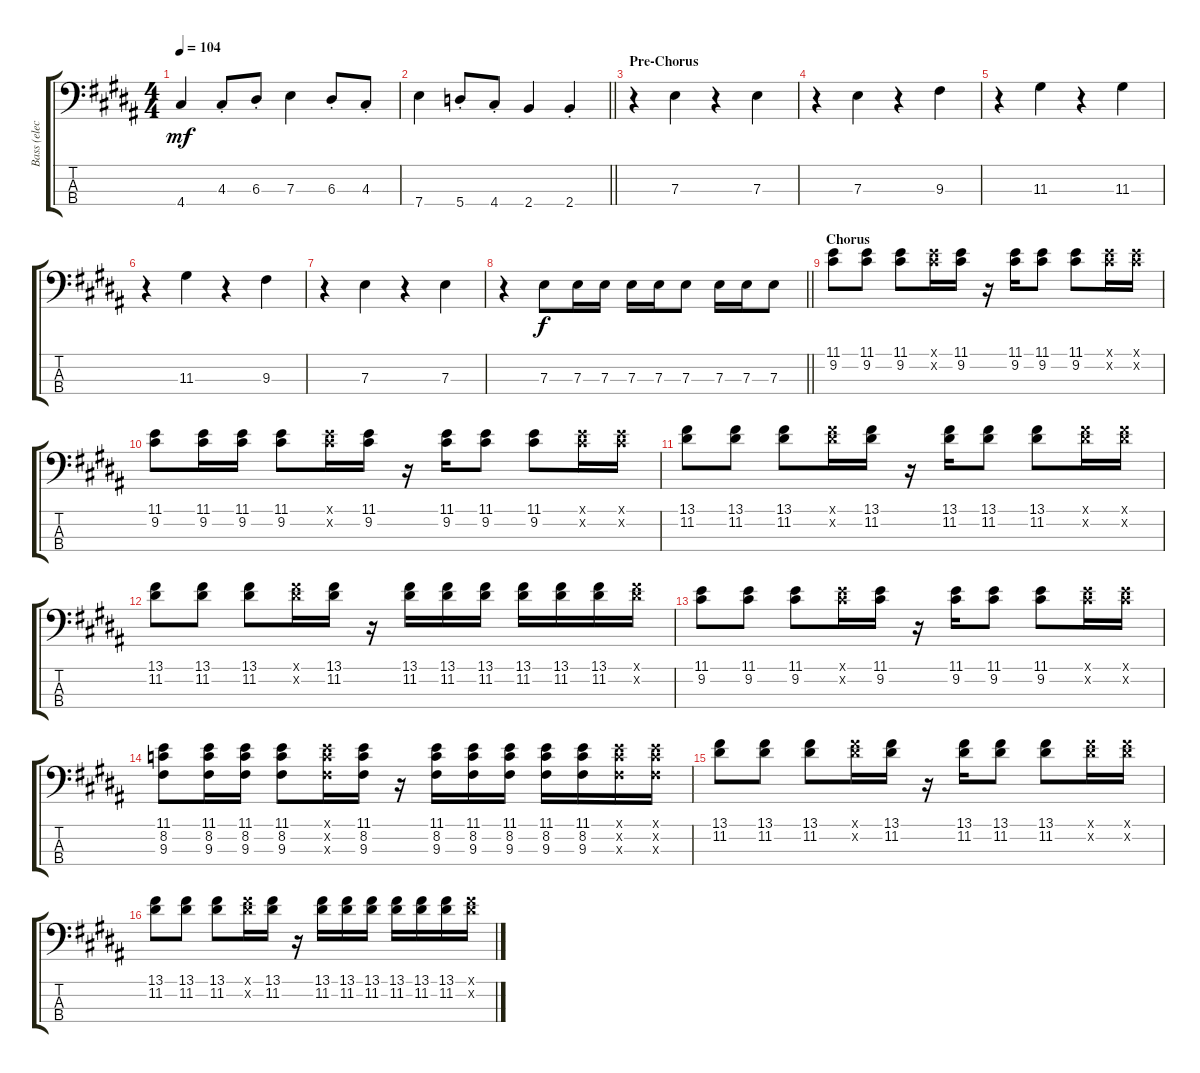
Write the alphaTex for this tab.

\track ("Bass (elec.)" "Bass (elec") {instrument electricbassfinger}
\staff {score tabs}
\tuning (F2 E2 A1 A1) {hide}
\ts (4 4)
\tempo 104
\clef f4
\ks b
4.4.4{dy mf} 4.3{st}.8 6.3{st}.8 7.3.4 6.3{st}.8 4.3{st}.8 |
\barLineRight lightlight
7.4.4 5.4{st}.8 4.4{st}.8 2.4.4 2.4{st}.4 |
\section ("" "Pre-Chorus")
r.4 7.3.4 r.4 7.3.4 |
r.4 7.3.4 r.4 9.3.4 |
r.4 11.3.4 r.4 11.3.4 |
r.4 11.3.4 r.4 9.3.4 |
r.4 7.3.4 r.4 7.3.4 |
\barLineRight lightlight
r.4 7.3.8{dy f} 7.3.16 7.3.16 7.3.16 7.3.16 7.3.8 7.3.16 7.3.16 7.3.8 |
\section ("" "Chorus")
(11.1 9.2).8 (11.1 9.2).8 (11.1 9.2).8 (11.1{x} 9.2{x}).16 (11.1 9.2).16 r.16 (11.1 9.2).16 (11.1 9.2).8 (11.1 9.2).8 (11.1{x} 9.2{x}).16 (11.1{x} 9.2{x}).16 |
(11.1 9.2).8 (11.1 9.2).16 (11.1 9.2).16 (11.1 9.2).8 (11.1{x} 9.2{x}).16 (11.1 9.2).16 r.16 (11.1 9.2).16 (11.1 9.2).8 (11.1 9.2).8 (11.1{x} 9.2{x}).16 (11.1{x} 9.2{x}).16 |
(13.1 11.2).8 (13.1 11.2).8 (13.1 11.2).8 (13.1{x} 11.2{x}).16 (13.1 11.2).16 r.16 (13.1 11.2).16 (13.1 11.2).8 (13.1 11.2).8 (13.1{x} 11.2{x}).16 (13.1{x} 11.2{x}).16 |
(13.1 11.2).8 (13.1 11.2).8 (13.1 11.2).8 (13.1{x} 11.2{x}).16 (13.1 11.2).16 r.16 (13.1 11.2).16 (13.1 11.2).16 (13.1 11.2).16 (13.1 11.2).16 (13.1 11.2).16 (13.1 11.2).16 (13.1{x} 11.2{x}).16 |
(11.1 9.2).8 (11.1 9.2).8 (11.1 9.2).8 (11.1{x} 9.2{x}).16 (11.1 9.2).16 r.16 (11.1 9.2).16 (11.1 9.2).8 (11.1 9.2).8 (11.1{x} 9.2{x}).16 (11.1{x} 9.2{x}).16 |
(11.1 8.2 9.3).8 (11.1 8.2 9.3).16 (11.1 8.2 9.3).16 (11.1 8.2 9.3).8 (11.1{x} 8.2{x} 9.3{x}).16 (11.1 8.2 9.3).16 r.16 (11.1 8.2 9.3).16 (11.1 8.2 9.3).16 (11.1 8.2 9.3).16 (11.1 8.2 9.3).16 (11.1 8.2 9.3).16 (11.1{x} 8.2{x} 9.3{x}).16 (11.1{x} 8.2{x} 9.3{x}).16 |
(13.1 11.2).8 (13.1 11.2).8 (13.1 11.2).8 (13.1{x} 11.2{x}).16 (13.1 11.2).16 r.16 (13.1 11.2).16 (13.1 11.2).8 (13.1 11.2).8 (13.1{x} 11.2{x}).16 (13.1{x} 11.2{x}).16 |
(13.1 11.2).8 (13.1 11.2).8 (13.1 11.2).8 (13.1{x} 11.2{x}).16 (13.1 11.2).16 r.16 (13.1 11.2).16 (13.1 11.2).16 (13.1 11.2).16 (13.1 11.2).16 (13.1 11.2).16 (13.1 11.2).16 (13.1{x} 11.2{x}).16
